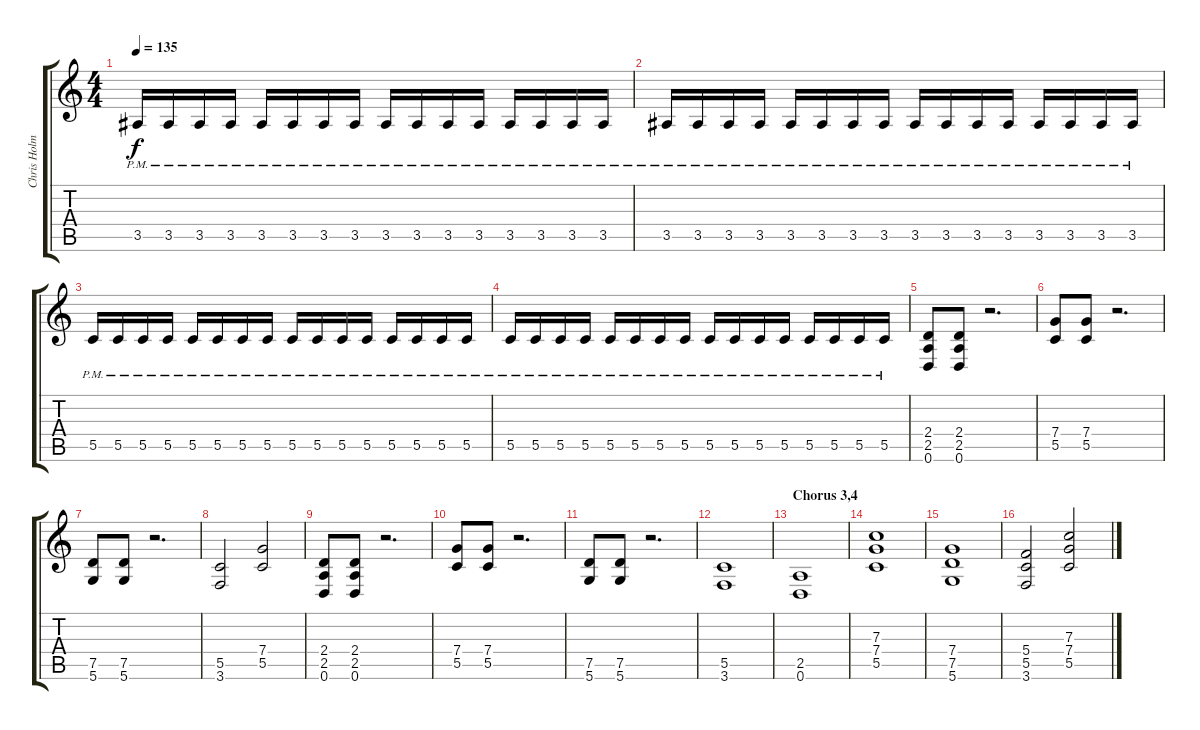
\track ("Chris Holmes Rhythm" "Chris Holm") {instrument distortionguitar}
\staff {score tabs}
\tuning (D4 A3 F3 C3 G2 D2) {hide}
\ts (4 4)
\tempo 135
\clef g2
\ks c
3.5{pm}.16{dy f} 3.5{pm}.16 3.5{pm}.16 3.5{pm}.16 3.5{pm}.16 3.5{pm}.16 3.5{pm}.16 3.5{pm}.16 3.5{pm}.16 3.5{pm}.16 3.5{pm}.16 3.5{pm}.16 3.5{pm}.16 3.5{pm}.16 3.5{pm}.16 3.5{pm}.16 |
3.5{pm}.16 3.5{pm}.16 3.5{pm}.16 3.5{pm}.16 3.5{pm}.16 3.5{pm}.16 3.5{pm}.16 3.5{pm}.16 3.5{pm}.16 3.5{pm}.16 3.5{pm}.16 3.5{pm}.16 3.5{pm}.16 3.5{pm}.16 3.5{pm}.16 3.5{pm}.16 |
5.5{pm}.16 5.5{pm}.16 5.5{pm}.16 5.5{pm}.16 5.5{pm}.16 5.5{pm}.16 5.5{pm}.16 5.5{pm}.16 5.5{pm}.16 5.5{pm}.16 5.5{pm}.16 5.5{pm}.16 5.5{pm}.16 5.5{pm}.16 5.5{pm}.16 5.5{pm}.16 |
5.5{pm}.16 5.5{pm}.16 5.5{pm}.16 5.5{pm}.16 5.5{pm}.16 5.5{pm}.16 5.5{pm}.16 5.5{pm}.16 5.5{pm}.16 5.5{pm}.16 5.5{pm}.16 5.5{pm}.16 5.5{pm}.16 5.5{pm}.16 5.5{pm}.16 5.5{pm}.16 |
(2.4 2.5 0.6).8 (2.4 2.5 0.6).8 r.2{d} |
(7.4 5.5).8 (7.4 5.5).8 r.2{d} |
(7.5 5.6).8 (7.5 5.6).8 r.2{d} |
(5.5 3.6).2 (7.4 5.5).2 |
(2.4 2.5 0.6).8 (2.4 2.5 0.6).8 r.2{d} |
(7.4 5.5).8 (7.4 5.5).8 r.2{d} |
(7.5 5.6).8 (7.5 5.6).8 r.2{d} |
(5.5 3.6).1 |
\section ("" "Chorus 3,4")
(2.5 0.6).1 |
(7.3 7.4 5.5).1 |
(7.4 7.5 5.6).1 |
(5.4 5.5 3.6).2 (7.3 7.4 5.5).2
